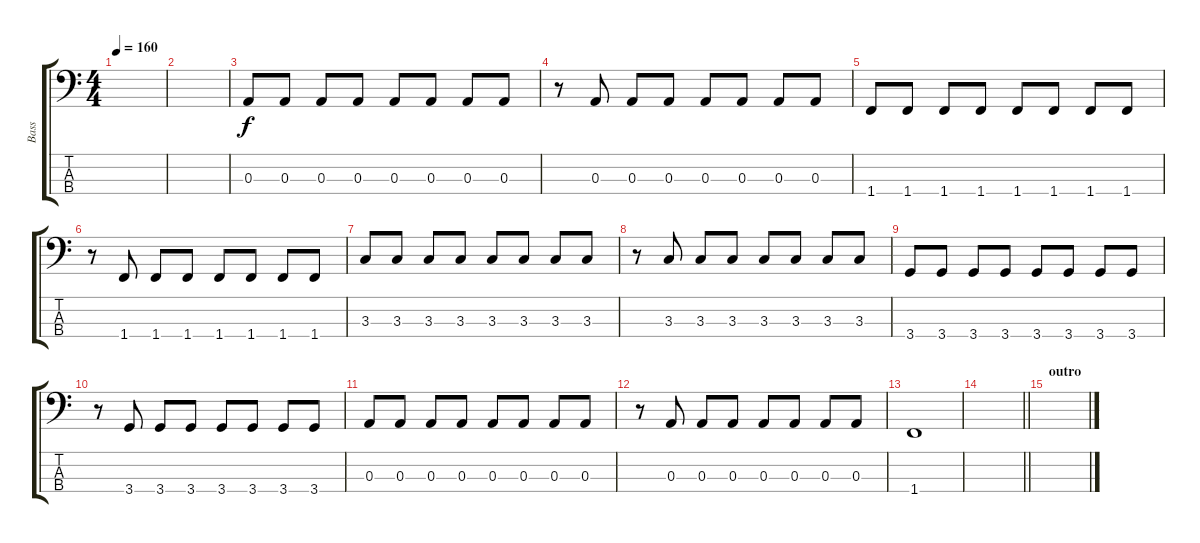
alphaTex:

\track ("Bass" "Bass") {instrument slapbass2}
\staff {score tabs}
\tuning (G2 D2 A1 E1) {hide}
\ts (4 4)
\tempo 160
\clef f4
\ks c
|
|
0.3.8 0.3.8 0.3.8 0.3.8 0.3.8 0.3.8 0.3.8 0.3.8 |
r.8 0.3.8 0.3.8 0.3.8 0.3.8 0.3.8 0.3.8 0.3.8 |
1.4.8 1.4.8 1.4.8 1.4.8 1.4.8 1.4.8 1.4.8 1.4.8 |
r.8 1.4.8 1.4.8 1.4.8 1.4.8 1.4.8 1.4.8 1.4.8 |
3.3.8 3.3.8 3.3.8 3.3.8 3.3.8 3.3.8 3.3.8 3.3.8 |
r.8 3.3.8 3.3.8 3.3.8 3.3.8 3.3.8 3.3.8 3.3.8 |
3.4.8 3.4.8 3.4.8 3.4.8 3.4.8 3.4.8 3.4.8 3.4.8 |
r.8 3.4.8 3.4.8 3.4.8 3.4.8 3.4.8 3.4.8 3.4.8 |
0.3.8 0.3.8 0.3.8 0.3.8 0.3.8 0.3.8 0.3.8 0.3.8 |
r.8 0.3.8 0.3.8 0.3.8 0.3.8 0.3.8 0.3.8 0.3.8 |
1.4.1 |
\barLineRight lightlight
|
\section ("" "outro")
